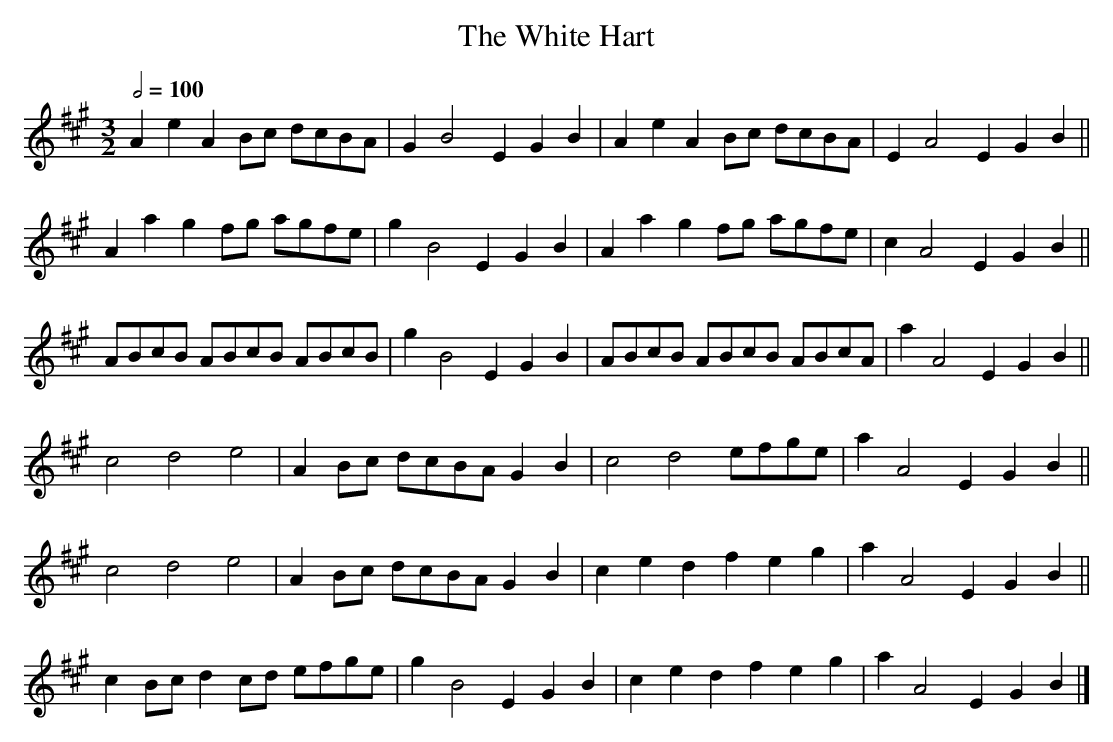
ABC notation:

X:1
T:White Hart, The
M:3/2
L:1/4
Q:1/2=100
K:A
AeAB/c/ d/c/B/A/|GB2EGB|AeA B/c/ d/c/B/A/|EA2EGB||
Aagf/g/ a/g/f/e/|gB2EGB|Aagf/g/ a/g/f/e/|cA2EGB||
A/B/c/B/ A/B/c/B/ A/B/c/B/|gB2EGB|A/B/c/B/ A/B/c/B/ A/B/c/A/ |aA2EGB||
c2d2e2|AB/c/ d/c/B/A/ GB|c2d2e/f/g/e/|aA2EGB||
c2d2e2|AB/c/ d/c/B/A/GB|cedfeg|aA2EGB||
cB/c/dc/d/ e/f/g/e/|gB2EGB|cedfeg|aA2EGB|]
